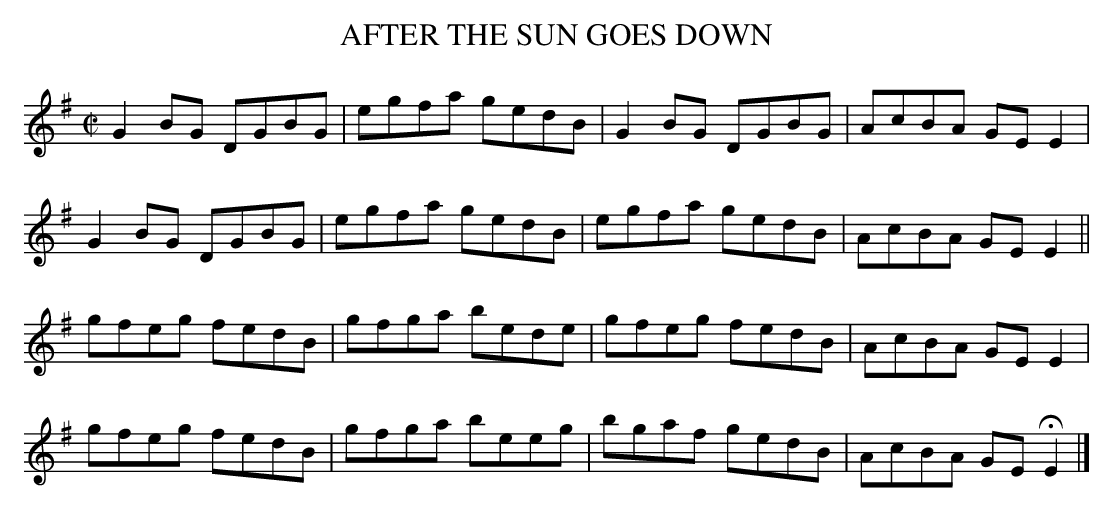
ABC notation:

X:1
T:AFTER THE SUN GOES DOWN
M:C|
L:1/8
K:Em
G2BG DGBG|egfa gedB|G2BG DGBG|AcBA GEE2|
G2BG DGBG|egfa gedB|egfa gedB|AcBA GEE2||
gfeg fedB|gfga bede|gfeg fedB|AcBA GEE2|
gfeg fedB|gfga beeg|bgaf gedB|AcBA GEHE2|]
